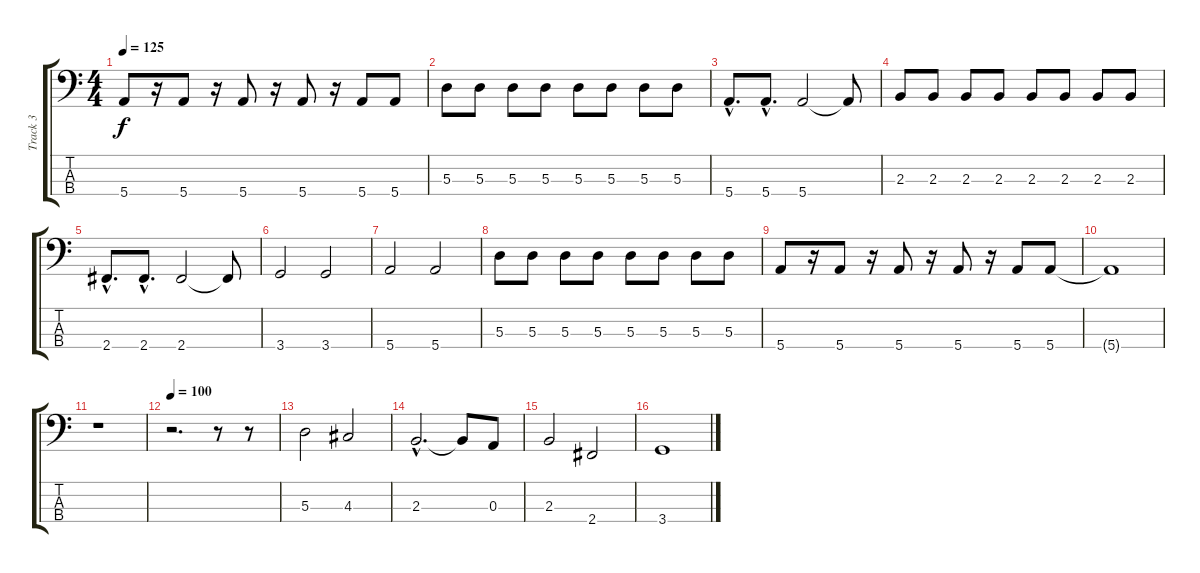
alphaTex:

\track ("Track 3" "Track 3") {instrument electricbassfinger}
\staff {score tabs}
\tuning (G2 D2 A1 E1) {hide}
\ts (4 4)
\tempo 125
\clef f4
\ks c
5.4.8{dy f} r.16 5.4.8 r.16 5.4.8 r.16 5.4.8 r.16 5.4.8 5.4.8 |
5.3.8 5.3.8 5.3.8 5.3.8 5.3.8 5.3.8 5.3.8 5.3.8 |
5.4{hac}.8{d} 5.4{hac}.8{d} 5.4.2 5.4{t}.8 |
2.3.8 2.3.8 2.3.8 2.3.8 2.3.8 2.3.8 2.3.8 2.3.8 |
2.4{hac}.8{d} 2.4{hac}.8{d} 2.4.2 2.4{t}.8 |
3.4.2 3.4.2 |
5.4.2 5.4.2 |
5.3.8 5.3.8 5.3.8 5.3.8 5.3.8 5.3.8 5.3.8 5.3.8 |
5.4.8 r.16 5.4.8 r.16 5.4.8 r.16 5.4.8 r.16 5.4.8 5.4.8 |
5.4{t}.1 |
r.1 |
\tempo 100
r.2{d} r.8 r.8 |
5.3.2{volume 9} 4.3.2{volume 12} |
2.3{hac}.2{d} 2.3{t}.8 0.3.8 |
2.3.2 2.4.2 |
3.4.1
